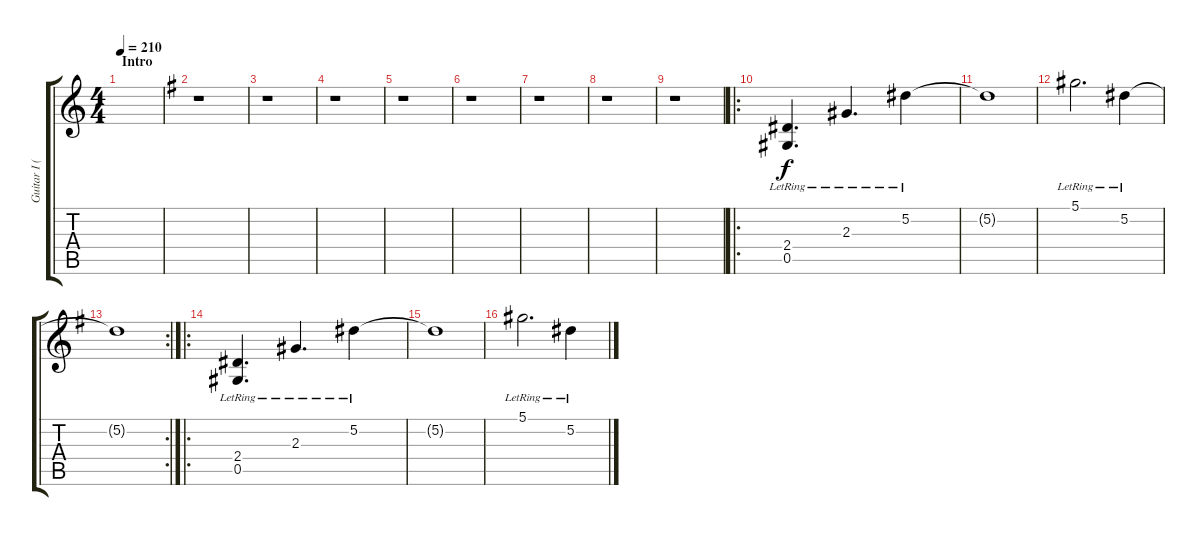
\track ("Guitar I (А. Голованов)" "Guitar I (") {instrument distortionguitar}
\staff {score tabs}
\tuning (Eb4 Bb3 Gb3 Db3 Ab2 Db2) {hide}
\ts (4 4)
\section ("" "Intro")
\tempo 210
\clef g2
\ks c
|
\ks g
r.1 |
r.1 |
r.1 |
r.1 |
r.1 |
r.1 |
r.1 |
r.1 |
\ro
(2.4{lr} 0.5{lr}).4{d} 2.3{lr}.4{d} 5.2{lr}.4 |
5.2{t}.1 |
5.1{lr}.2{d} 5.2{lr}.4 |
\rc 2
5.2{t}.1 |
\ro
(2.4{lr} 0.5{lr}).4{d} 2.3{lr}.4{d} 5.2{lr}.4 |
5.2{t}.1 |
5.1{lr}.2{d} 5.2{lr}.4
